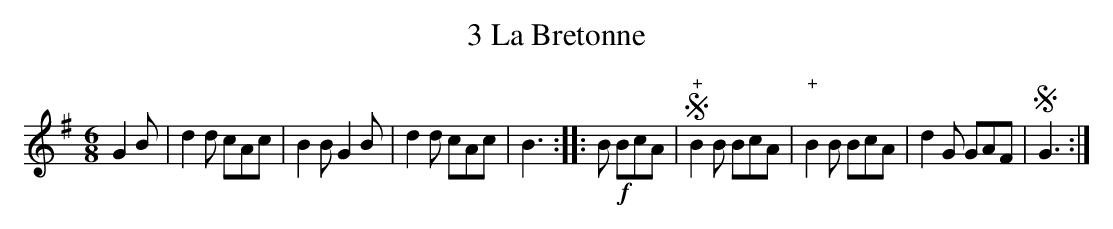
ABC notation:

X:1
T: 3 La Bretonne
M: 6/8
L: 1/8
K: G
G2B |\
d2d cAc | B2B G2B |\
d2d cAc | B3 :|\
|: B !f!BcA |\
!segno!"+"B2B BcA | "+"B2B BcA |\
d2G GAF | !segno!G3 :|
